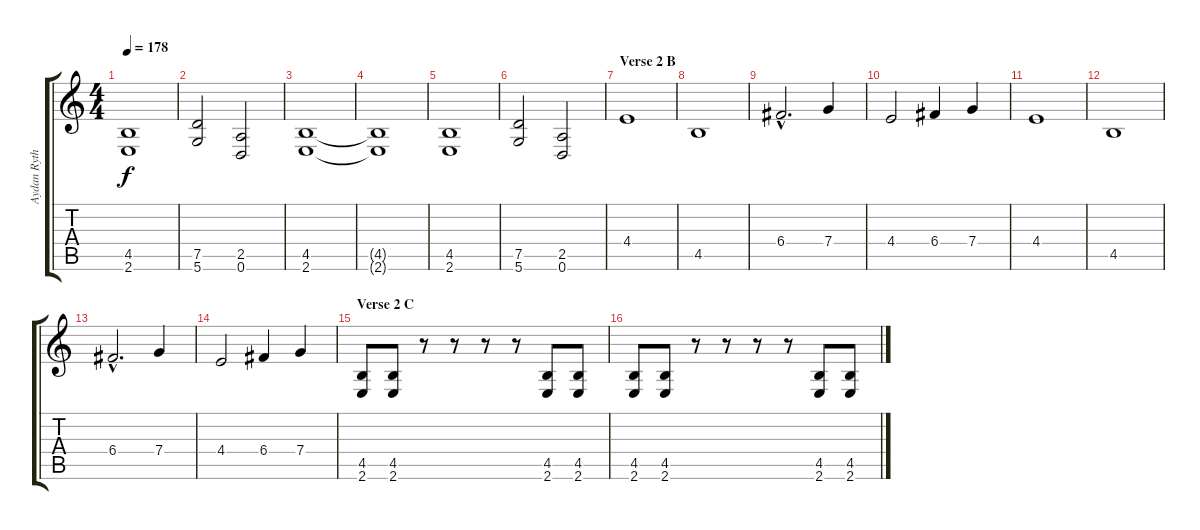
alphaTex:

\track ("Aydan Rythm" "Aydan Ryth") {instrument distortionguitar}
\staff {score tabs}
\tuning (D4 A3 F3 C3 G2 D2) {hide}
\ts (4 4)
\tempo 178
\clef g2
\ks c
(4.5 2.6).1{dy f} |
(7.5 5.6).2 (2.5 0.6).2 |
(4.5 2.6).1 |
(4.5{t} 2.6{t}).1 |
(4.5 2.6).1 |
(7.5 5.6).2 (2.5 0.6).2 |
\section ("" "Verse 2 B")
4.4.1 |
4.5.1 |
6.4{hac}.2{d} 7.4.4 |
4.4.2 6.4.4 7.4.4 |
4.4.1 |
4.5.1 |
6.4{hac}.2{d} 7.4.4 |
4.4.2 6.4.4 7.4.4 |
\section ("" "Verse 2 C")
(4.5 2.6).8 (4.5 2.6).8 r.8 r.8 r.8 r.8 (4.5 2.6).8 (4.5 2.6).8 |
(4.5 2.6).8 (4.5 2.6).8 r.8 r.8 r.8 r.8 (4.5 2.6).8 (4.5 2.6).8
